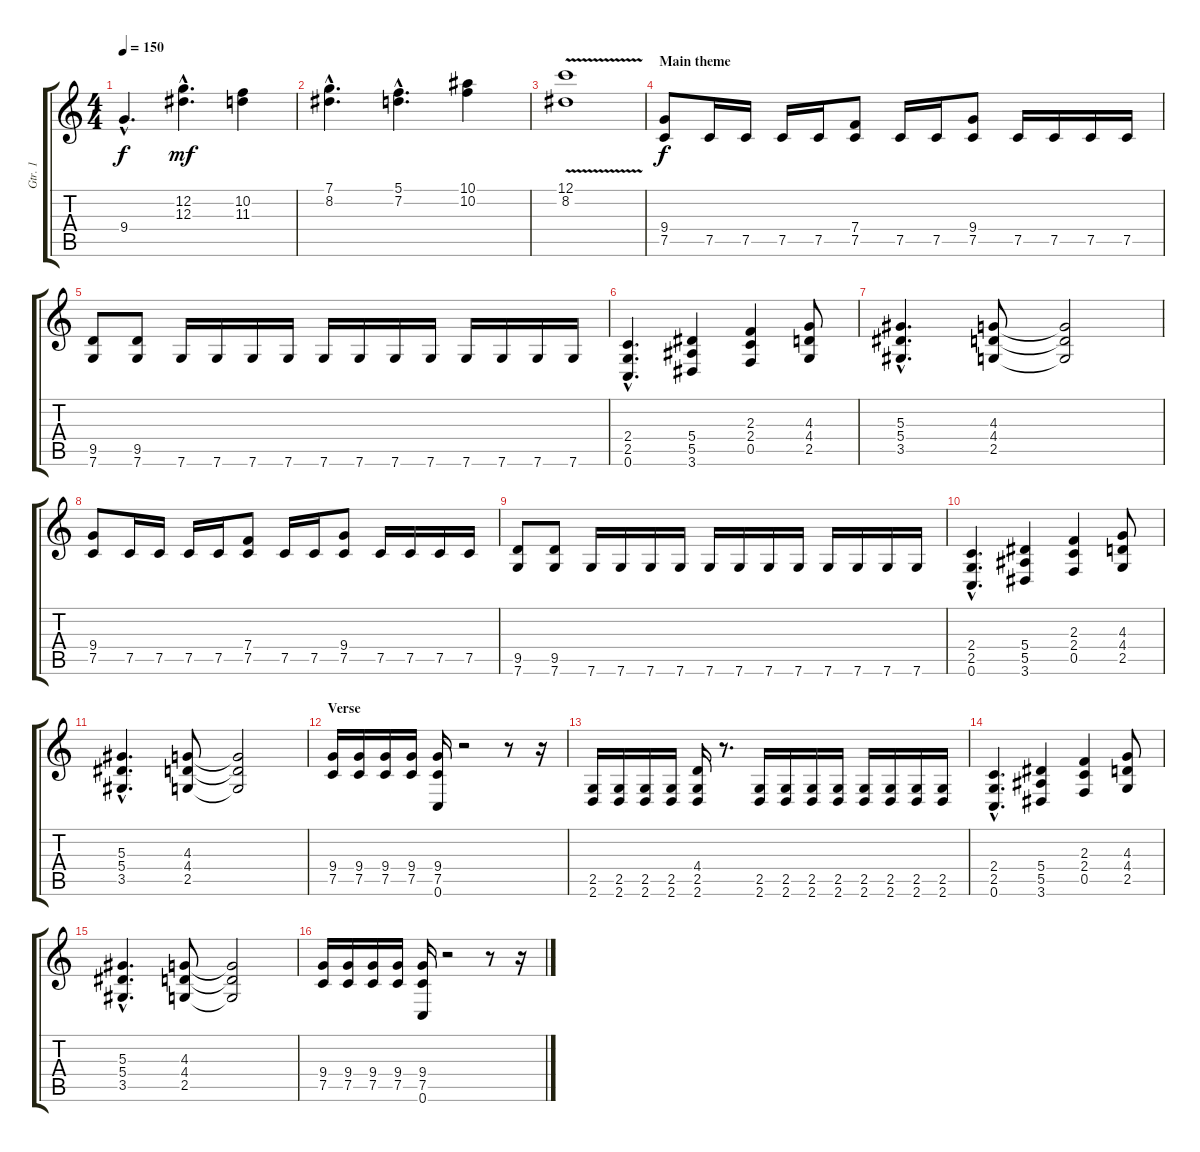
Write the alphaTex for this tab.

\track ("Gtr. 1" "Gtr. 1") {instrument distortionguitar}
\staff {score tabs}
\tuning (C4 G3 Eb3 Bb2 F2 C2) {hide}
\ts (4 4)
\tempo 150
\clef g2
\ks c
9.4{hac}.4{d dy f} (12.2{hac} 12.3{hac}).4{d dy mf} (10.2 11.3).4 |
(7.1{hac} 8.2{hac}).4{d} (5.1{hac} 7.2{hac}).4{d} (10.1 10.2).4 |
(12.1 8.2{v}).1 |
\section ("" "Main theme")
(9.4 7.5).8{dy f volume 13 balance 2} 7.5.16 7.5.16 7.5.16 7.5.16 (7.4 7.5).8 7.5.16 7.5.16 (9.4 7.5).8 7.5.16 7.5.16 7.5.16 7.5.16 |
(9.5 7.6).8 (9.5 7.6).8 7.6.16 7.6.16 7.6.16 7.6.16 7.6.16 7.6.16 7.6.16 7.6.16 7.6.16 7.6.16 7.6.16 7.6.16 |
(2.4{hac} 2.5{hac} 0.6{hac}).4{d} (5.4 5.5 3.6).4 (2.3 2.4 0.5).4 (4.3 4.4 2.5).8 |
(5.3{hac} 5.4{hac} 3.5{hac}).4{d} (4.3 4.4 2.5).8 (4.3{t} 4.4{t} 2.5{t}).2 |
(9.4 7.5).8 7.5.16 7.5.16 7.5.16 7.5.16 (7.4 7.5).8 7.5.16 7.5.16 (9.4 7.5).8 7.5.16 7.5.16 7.5.16 7.5.16 |
(9.5 7.6).8 (9.5 7.6).8 7.6.16 7.6.16 7.6.16 7.6.16 7.6.16 7.6.16 7.6.16 7.6.16 7.6.16 7.6.16 7.6.16 7.6.16 |
(2.4{hac} 2.5{hac} 0.6{hac}).4{d} (5.4 5.5 3.6).4 (2.3 2.4 0.5).4 (4.3 4.4 2.5).8 |
(5.3{hac} 5.4{hac} 3.5{hac}).4{d} (4.3 4.4 2.5).8 (4.3{t} 4.4{t} 2.5{t}).2 |
\section ("" "Verse")
(9.4 7.5).16 (9.4 7.5).16 (9.4 7.5).16 (9.4 7.5).16 (9.4 7.5 0.6).16 r.2 r.8 r.16 |
(2.5 2.6).16 (2.5 2.6).16 (2.5 2.6).16 (2.5 2.6).16 (4.4 2.5 2.6).16 r.8{d} (2.5 2.6).16 (2.5 2.6).16 (2.5 2.6).16 (2.5 2.6).16 (2.5 2.6).16 (2.5 2.6).16 (2.5 2.6).16 (2.5 2.6).16 |
(2.4{hac} 2.5{hac} 0.6{hac}).4{d} (5.4 5.5 3.6).4 (2.3 2.4 0.5).4 (4.3 4.4 2.5).8 |
(5.3{hac} 5.4{hac} 3.5{hac}).4{d} (4.3 4.4 2.5).8 (4.3{t} 4.4{t} 2.5{t}).2 |
(9.4 7.5).16 (9.4 7.5).16 (9.4 7.5).16 (9.4 7.5).16 (9.4 7.5 0.6).16 r.2 r.8 r.16
